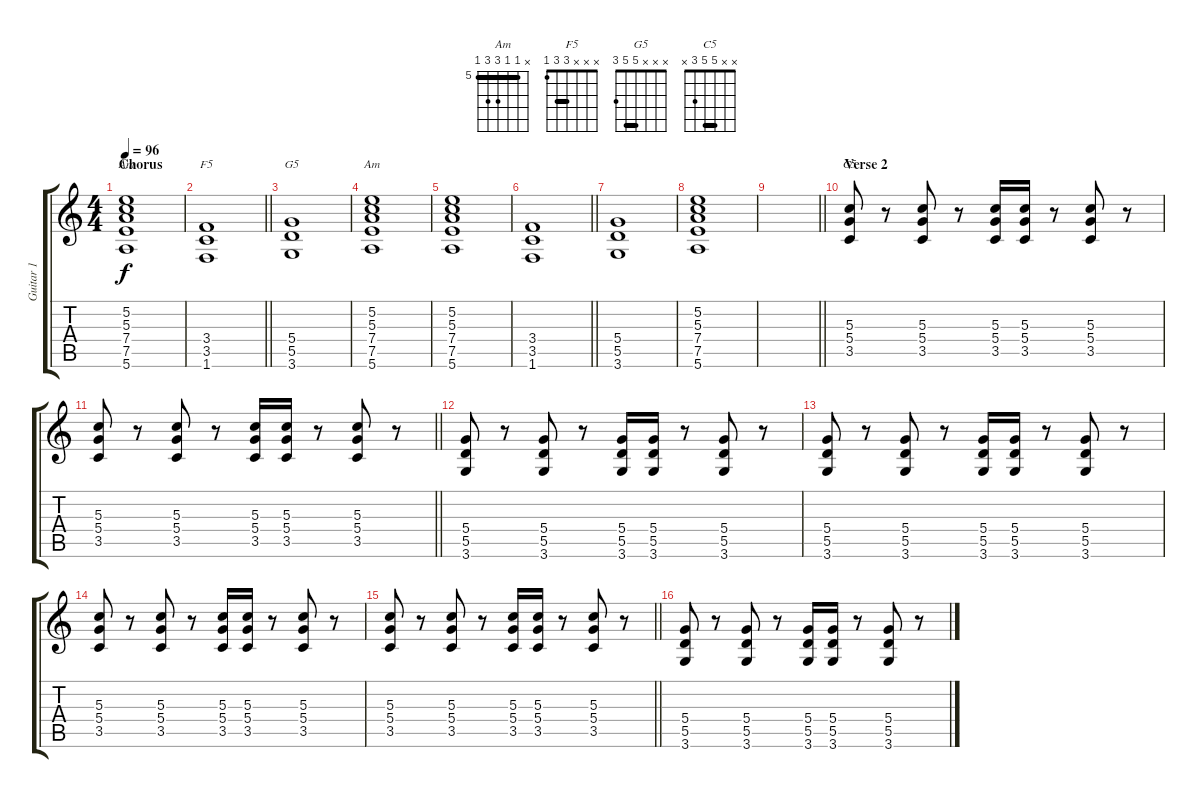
\track ("Guitar 1" "Guitar 1") {instrument overdrivenguitar}
\staff {score tabs}
\tuning (E4 B3 G3 D3 A2 E2) {hide}
\chord ("Am" 5 5 5 7 7 5) {firstfret 5 barre 5}
\chord ("F5" x x x 3 3 1) {barre 3}
\chord ("G5" x x x 5 5 3) {barre 5}
\chord ("Am" x 5 5 7 7 5) {firstfret 5 barre 5}
\chord ("C5" x x 5 5 3 x) {barre 5}
\ts (4 4)
\section ("" "Chorus")
\tempo 96
\clef g2
\ks c
(5.2 5.3 7.4 7.5 5.6).1{ch "Am" dy f} |
\barLineRight lightlight
(3.4 3.5 1.6).1{ch "F5"} |
(5.4 5.5 3.6).1{ch "G5"} |
(5.2 5.3 7.4 7.5 5.6).1{ch "Am"} |
(5.2 5.3 7.4 7.5 5.6).1 |
\barLineRight lightlight
(3.4 3.5 1.6).1 |
(5.4 5.5 3.6).1 |
(5.2 5.3 7.4 7.5 5.6).1 |
\barLineRight lightlight
|
\section ("" "Verse 2")
(5.3 5.4 3.5).8{ch "C5"} r.8 (5.3 5.4 3.5).8 r.8 (5.3 5.4 3.5).16 (5.3 5.4 3.5).16 r.8 (5.3 5.4 3.5).8 r.8 |
\barLineRight lightlight
(5.3 5.4 3.5).8 r.8 (5.3 5.4 3.5).8 r.8 (5.3 5.4 3.5).16 (5.3 5.4 3.5).16 r.8 (5.3 5.4 3.5).8 r.8 |
(5.4 5.5 3.6).8 r.8 (5.4 5.5 3.6).8 r.8 (5.4 5.5 3.6).16 (5.4 5.5 3.6).16 r.8 (5.4 5.5 3.6).8 r.8 |
(5.4 5.5 3.6).8 r.8 (5.4 5.5 3.6).8 r.8 (5.4 5.5 3.6).16 (5.4 5.5 3.6).16 r.8 (5.4 5.5 3.6).8 r.8 |
(5.3 5.4 3.5).8 r.8 (5.3 5.4 3.5).8 r.8 (5.3 5.4 3.5).16 (5.3 5.4 3.5).16 r.8 (5.3 5.4 3.5).8 r.8 |
\barLineRight lightlight
(5.3 5.4 3.5).8 r.8 (5.3 5.4 3.5).8 r.8 (5.3 5.4 3.5).16 (5.3 5.4 3.5).16 r.8 (5.3 5.4 3.5).8 r.8 |
(5.4 5.5 3.6).8 r.8 (5.4 5.5 3.6).8 r.8 (5.4 5.5 3.6).16 (5.4 5.5 3.6).16 r.8 (5.4 5.5 3.6).8 r.8
